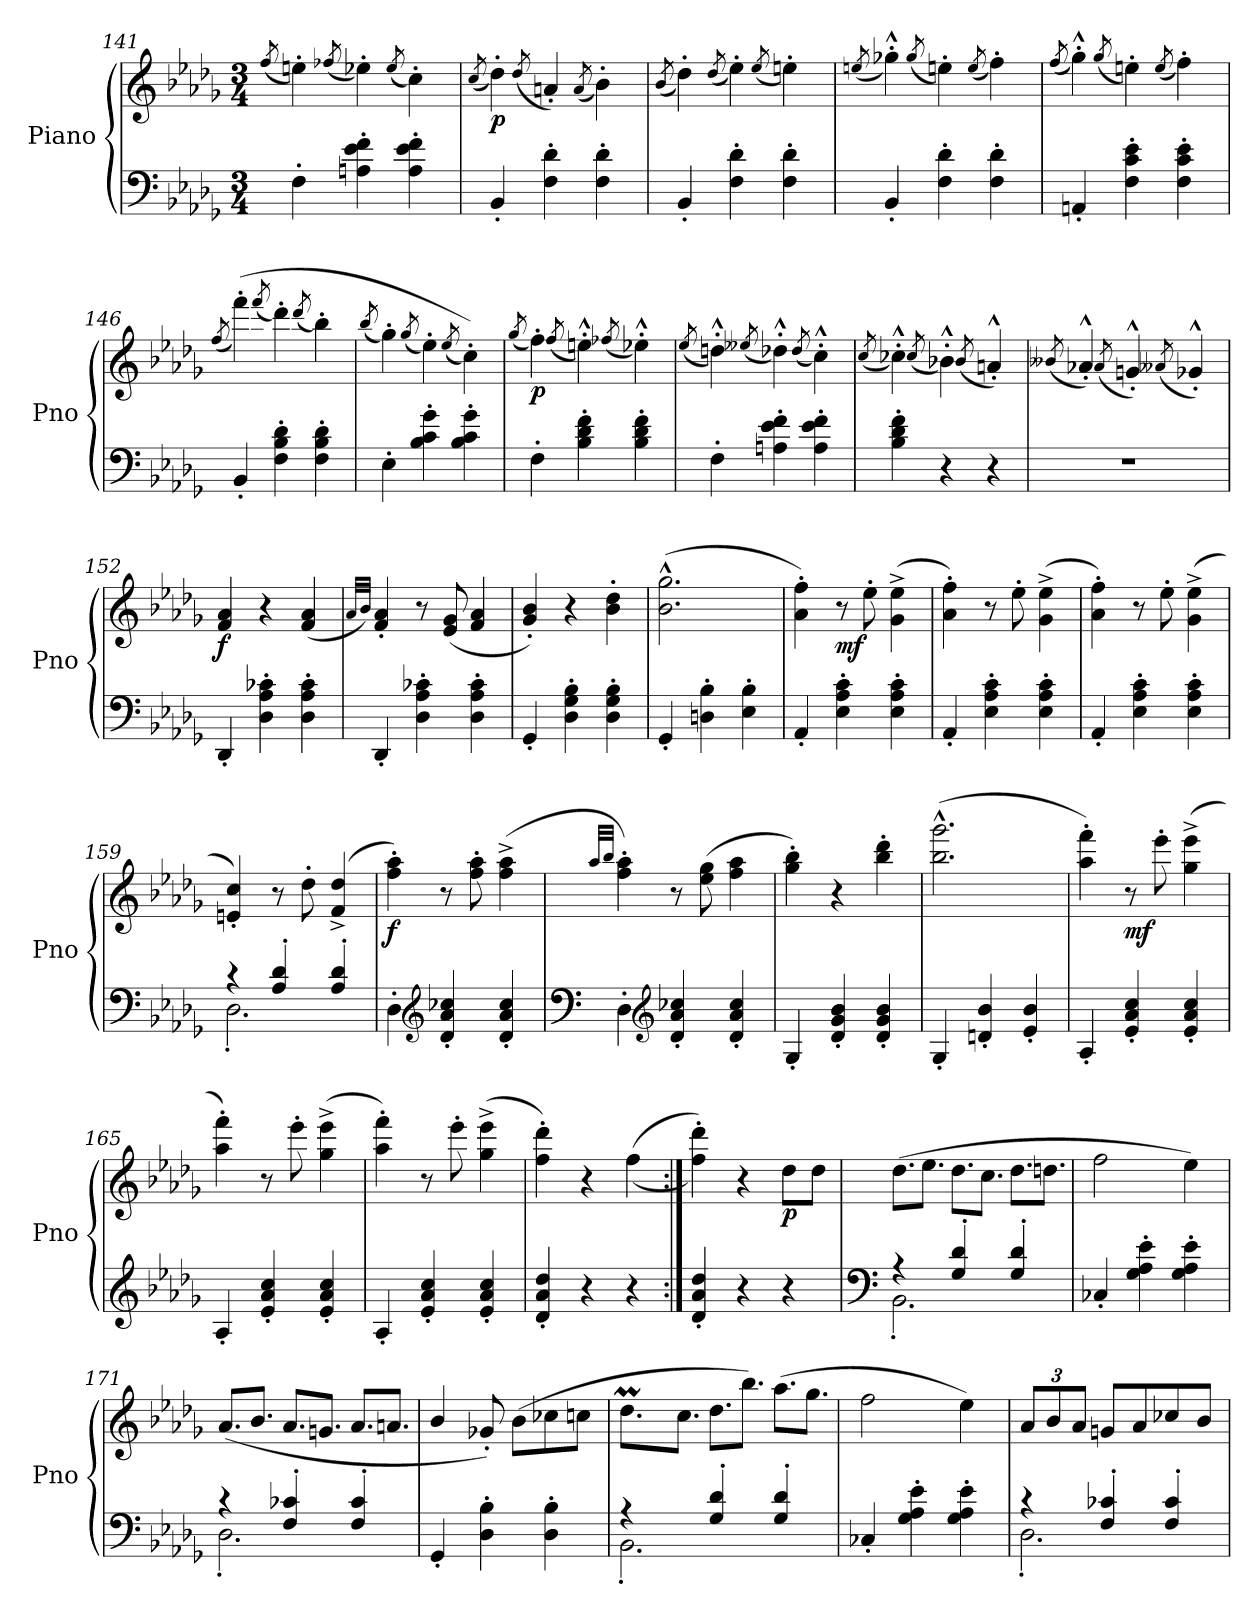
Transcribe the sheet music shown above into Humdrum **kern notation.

**kern	**kern	**dynam
*part1	*part1	*part1
*staff2	*staff1	*staff1/2
*I"Piano	*	*
*I'Pno	*	*
*clefF4	*clefG2	*
*k[b-e-a-d-g-]	*k[b-e-a-d-g-]	*
*M3/4	*M3/4	*
=141	=141	=141
.	(<8qff/	.
4F'\	4een'\)	.
.	(<8qff-X/	.
4An\' 4e-\' 4f\'	4ee-X'\)	.
.	(<8qee-/	.
4A\' 4e-\' 4f\'	4cc'\)	.
=142	=142	=142
.	(<8qcc/	.
!	!	!LO:DY:b
4BB-'/	4dd-'\)	p
.	(<8qdd-/	.
4F\' 4d-\'	4an'/)	.
.	(<8qa/	.
4F\' 4d-\'	4b-'\)	.
!!LO:LB:g=z
=143	=143	=143
.	(<8qb-/	.
4BB-'/	4dd-'\)	.
.	(<8qdd-/	.
4F\' 4d-\'	4ee-'\)	.
.	(<8qee-/	.
4F\' 4d-\'	4een'\)	.
!!LO:LB:g=z
=144	=144	=144
.	(<8qeen/	.
4BB-'/	4gg-X'^^\)	.
.	(<8qgg-/	.
4F\' 4d-\'	4ee'\)	.
.	(<8qee/	.
4F\' 4d-\'	4ff'\)	.
=145	=145	=145
.	(<8qff/	.
4AAn'/	4gg-'^^\)	.
.	(<8qgg-/	.
4F\' 4c\' 4e-\'	4een'\)	.
.	(<8qee/	.
4F\' 4c\' 4e-\'	4ff'\)	.
=146	=146	=146
.	(<8qff/	.
4BB-'/	(>4fff'\)	.
.	(<8qfff/	.
4F\' 4B-\' 4d-\'	4ddd-'\)	.
.	(<8qddd-/	.
4F\' 4B-\' 4d-\'	4bb-'\)	.
=147	=147	=147
.	(<8qbb-/	.
4E-'\	4gg-'\)	.
.	(<8qgg-/	.
4B-\' 4c\' 4g-\'	4ee-'\)	.
.	(<8qee-/	.
4B-\' 4c\' 4g-\'	4cc'\))	.
=148	=148	=148
.	(<8qgg-/	.
!	!	!LO:DY:b
4F'\	4ff'\)	p
.	(<8qff/	.
4B-\' 4d-\' 4f\'	4een'^^\)	.
.	(<8qff-X/	.
4B-\' 4d-\' 4f\'	4ee-X'^^\)	.
!!LO:PB:g=z
=149	=149	=149
.	(<8qee-/	.
4F'\	4ddn'^^\)	.
.	(<8qee--X/	.
4An\' 4e-\' 4f\'	4dd-X'^^\)	.
.	(<8qdd-/	.
4A\' 4e-\' 4f\'	4cc'^^\)	.
!!LO:LB:g=z
=150	=150	=150
.	(<8qcc/	.
4B-\' 4d-\' 4f\'	4cc-X'^^\)	.
.	(<8qcc-/	.
4r	4b-X'^^\)	.
.	(<8qb-/	.
4r	4an'^^/)	.
=151	=151	=151
.	(<8qb--X/	.
2.r	4a-X'^^/)	.
.	(<8qa-/	.
.	4gn'^^/)	.
.	(<8qa--X/	.
.	4g-X'^^/)	.
=152	=152	=152
!	!	!LO:DY:b
4DD-'/	4f/ 4a-/	f
4D-\' 4A-\' 4c-X\'	4r	.
4D-\' 4A-\' 4c-\'	(>4f/ 4a-/	.
=153	=153	=153
.	32qa-/LLL	.
.	32qb-/JJJ)	.
4DD-'/	4f/' 4a-/'	.
4D-\' 4A-\' 4c-X\'	8r	.
.	(<8e-/ 8g-/	.
4D-\' 4A-\' 4c-\'	4f/ 4a-/	.
=154	=154	=154
4GG-'/	4g-/' 4b-/')	.
4D-\' 4G-\' 4B-\'	4r	.
4D-\' 4G-\' 4B-\'	4b-\' 4dd-\'	.
=155	=155	=155
4GG-'/	(>2.b-\^^ 2.gg-\^^	.
4Dn\' 4B-\'	.	.
4E-\' 4B-\'	.	.
=156	=156	=156
4AA-'/	4a-\' 4ff\')	.
!	!	!LO:DY:b
4E-\' 4A-\' 4c\'	8r	mf
.	8ee-'\	.
4E-\' 4A-\' 4c\'	(>4g-\^ 4ee-\^	.
!!LO:LB:g=z
=157	=157	=157
4AA-'/	4a-\' 4ff\')	.
4E-\' 4A-\' 4c\'	8r	.
.	8ee-'\	.
4E-\' 4A-\' 4c\'	(>4g-\^ 4ee-\^	.
!!LO:LB:g=z
=158	=158	=158
4AA-'/	4a-\' 4ff\')	.
4E-\' 4A-\' 4c\'	8r	.
.	8ee-'\	.
4E-\' 4A-\' 4c\'	(>4g-\^ 4ee-\^	.
=159	=159	=159
*^	*	*
4r	2.D-'\	4en/' 4cc/')	.
4A-/' 4d-/'	.	8r	.
.	.	8dd-'\	.
4A-/' 4d-/'	.	(>4f/^ 4dd-/^	.
*v	*v	*	*
=160	=160	=160
!	!	!LO:DY:b
4D-'\	4ff\' 4aa-\')	f
*clefG2	*	*
4d-/' 4a-/' 4cc-X/'	8r	.
.	8ff\' 8aa-\'	.
4d-/' 4a-/' 4cc-/'	(>4ff\^ 4aa-\^	.
=161	=161	=161
*clefF4	*	*
.	32qaa-/LLL	.
.	32qbb-/JJJ	.
4D-'\	4ff\' 4aa-\')	.
*clefG2	*	*
4d-/' 4a-/' 4cc-X/'	8r	.
.	(>8ee-\ 8gg-\	.
4d-/' 4a-/' 4cc-/'	4ff\ 4aa-\	.
=162	=162	=162
4G-'/	4gg-\' 4bb-\')	.
4d-/' 4g-/' 4b-/'	4r	.
4d-/' 4g-/' 4b-/'	4bb-\' 4ddd-\'	.
=163	=163	=163
4G-'/	(>2.bb-\^^ 2.ggg-\^^	.
4dn/' 4b-/'	.	.
4e-/' 4b-/'	.	.
=164	=164	=164
4A-'/	4aa-\' 4fff\')	.
!	!	!LO:DY:b
4e-/' 4a-/' 4cc/'	8r	mf
.	8eee-'\	.
4e-/' 4a-/' 4cc/'	(>4gg-\^ 4eee-\^	.
=165	=165	=165
4A-'/	4aa-\' 4fff\')	.
4e-/' 4a-/' 4cc/'	8r	.
.	8eee-'\	.
4e-/' 4a-/' 4cc/'	(>4gg-\^ 4eee-\^	.
!!LO:LB:g=z
=166	=166	=166
4A-'/	4aa-\' 4fff\')	.
4e-/' 4a-/' 4cc/'	8r	.
.	8eee-'\	.
4e-/' 4a-/' 4cc/'	(>4gg-\^ 4eee-\^	.
!!LO:LB:g=z
=167	=167	=167
4d-/' 4a-/' 4dd-/'	4ff\' 4ddd-\')	.
4r	4r	.
4r	(>(>4ff\	.
=168:|!	=168:|!	=168:|!
4d-/' 4a-/' 4dd-/'	4ff\' 4ddd-\'))	.
4r	4r	.
!	!	!LO:DY:b
4r	8dd-\L	p
.	8dd-\J	.
=169	=169	=169
*clefF4	*	*
*^	*	*
*	*	*Xtuplet	*
4r	2.BB-'\	(>12.dd-\L	.
.	.	12.ee-\J	.
4G-/' 4d-/'	.	12.dd-\L	.
.	.	12.cc\J	.
4G-/' 4d-/'	.	12.dd-\L	.
.	.	12.ddn\J	.
*v	*v	*	*
=170	=170	=170
4C-X'/	2ff\	.
4G-\' 4A-\' 4e-\'	.	.
4G-\' 4A-\' 4e-\'	4ee-\)	.
=171	=171	=171
*^	*	*
4r	2.D-'\	(<12.a-/L	.
.	.	12.b-/J	.
4F/' 4c-X/'	.	12.a-/L	.
.	.	12.gn/J	.
4F/' 4c-/'	.	12.a-/L	.
.	.	12.an/J	.
*v	*v	*	*
=172	=172	=172
4GG-'/	4b-/	.
4D-\' 4B-\'	8g-X'/)	.
.	(>8b-\L	.
4D-\' 4B-\'	8cc-X\	.
.	8ccn\J	.
=173	=173	=173
*^	*^	*
4r	2.BB-'\	12.dd-M\L	24ryy	.
.	.	.	24ee-yy	.
.	.	.	24dd-yy	.
.	.	12.cc\J	2ryy	.
4G-/' 4d-/'	.	12.dd-\L	.	.
.	.	12.bb-\J)	.	.
4G-/' 4d-/'	.	(>12.aa-\L	.	.
.	.	12.gg-\J	8ryy	.
*v	*v	*	*	*
*	*v	*v	*
!!LO:PB:g=z
=174	=174	=174
4C-X'/	2ff\	.
4G-\' 4A-\' 4e-\'	.	.
4G-\' 4A-\' 4e-\'	4ee-\)	.
!!LO:LB:g=z
=175	=175	=175
*^	*	*
*	*	*tuplet	*
*	*	*Xbrackettup	*
4r	2.D-'\	12a-/L	.
.	.	12b-/	.
.	.	12a-/J	.
4F/' 4c-X/'	.	8gn/L	.
.	.	8a-/	.
4F/' 4c-/'	.	8cc-X/	.
.	.	8b-/J	.
*v	*v	*	*
=	=	=
*-	*-	*-
